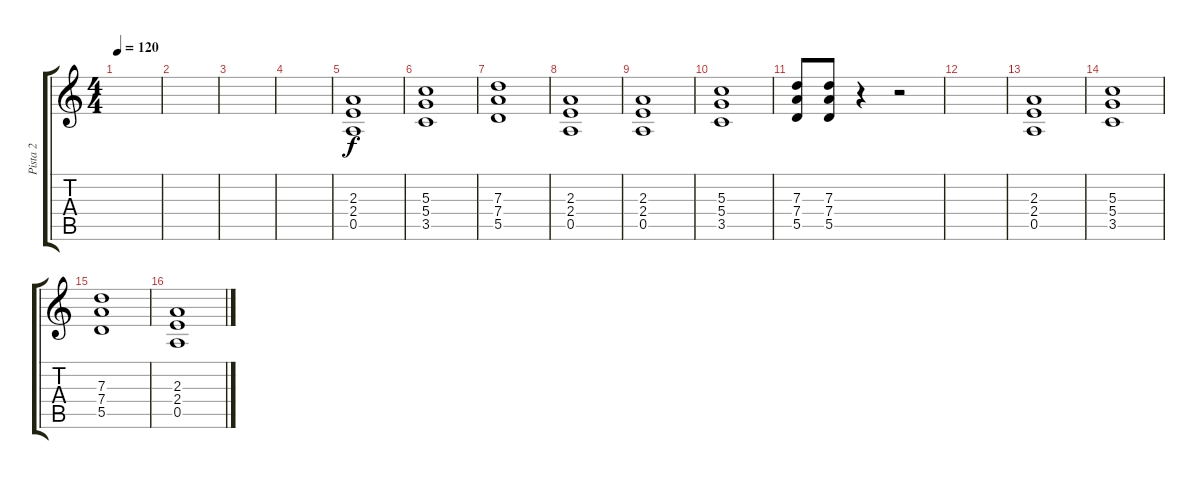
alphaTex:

\track ("Pista 2" "Pista 2") {instrument distortionguitar}
\staff {score tabs}
\tuning (E4 B3 G3 D3 A2 E2) {hide}
\ts (4 4)
\tempo 120
\clef g2
\ks c
|
|
|
|
(2.3 2.4 0.5).1 |
(5.3 5.4 3.5).1 |
(7.3 7.4 5.5).1 |
(2.3 2.4 0.5).1 |
(2.3 2.4 0.5).1 |
(5.3 5.4 3.5).1 |
(7.3 7.4 5.5).8 (7.3 7.4 5.5).8 r.4 r.2 |
|
(2.3 2.4 0.5).1 |
(5.3 5.4 3.5).1 |
(7.3 7.4 5.5).1 |
(2.3 2.4 0.5).1
